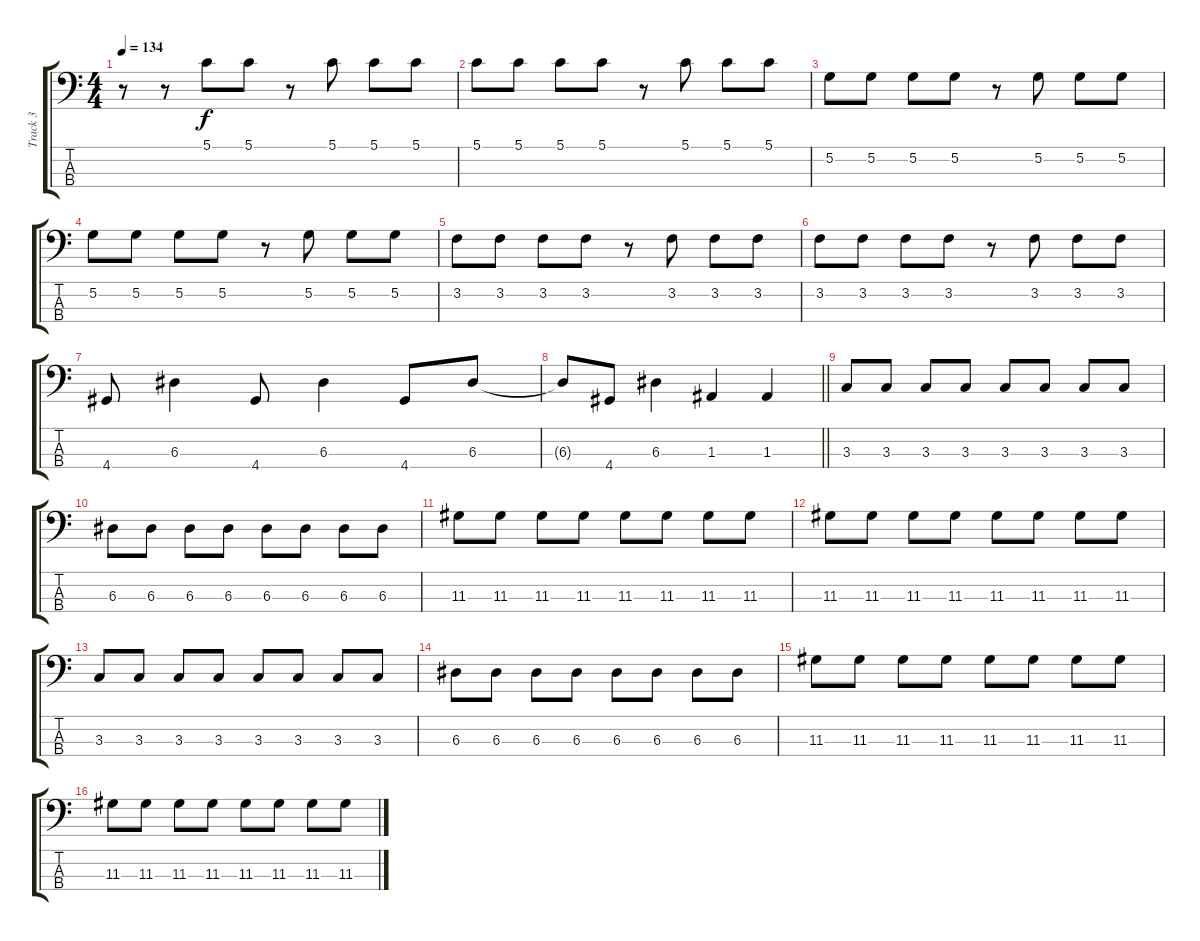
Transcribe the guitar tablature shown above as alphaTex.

\track ("Track 3" "Track 3") {instrument electricbassfinger}
\staff {score tabs}
\tuning (G2 D2 A1 E1) {hide}
\ts (4 4)
\tempo 134
\clef f4
\ks c
r.8{dy f} r.8 5.1.8 5.1.8 r.8 5.1.8 5.1.8 5.1.8 |
5.1.8 5.1.8 5.1.8 5.1.8 r.8 5.1.8 5.1.8 5.1.8 |
5.2.8 5.2.8 5.2.8 5.2.8 r.8 5.2.8 5.2.8 5.2.8 |
5.2.8 5.2.8 5.2.8 5.2.8 r.8 5.2.8 5.2.8 5.2.8 |
3.2.8 3.2.8 3.2.8 3.2.8 r.8 3.2.8 3.2.8 3.2.8 |
3.2.8 3.2.8 3.2.8 3.2.8 r.8 3.2.8 3.2.8 3.2.8 |
4.4.8 6.3.4 4.4.8 6.3.4 4.4.8 6.3.8 |
\barLineRight lightlight
6.3{t}.8 4.4.8 6.3.4 1.3.4 1.3.4 |
3.3.8 3.3.8 3.3.8 3.3.8 3.3.8 3.3.8 3.3.8 3.3.8 |
6.3.8 6.3.8 6.3.8 6.3.8 6.3.8 6.3.8 6.3.8 6.3.8 |
11.3.8 11.3.8 11.3.8 11.3.8 11.3.8 11.3.8 11.3.8 11.3.8 |
11.3.8 11.3.8 11.3.8 11.3.8 11.3.8 11.3.8 11.3.8 11.3.8 |
3.3.8 3.3.8 3.3.8 3.3.8 3.3.8 3.3.8 3.3.8 3.3.8 |
6.3.8 6.3.8 6.3.8 6.3.8 6.3.8 6.3.8 6.3.8 6.3.8 |
11.3.8 11.3.8 11.3.8 11.3.8 11.3.8 11.3.8 11.3.8 11.3.8 |
11.3.8 11.3.8 11.3.8 11.3.8 11.3.8 11.3.8 11.3.8 11.3.8
